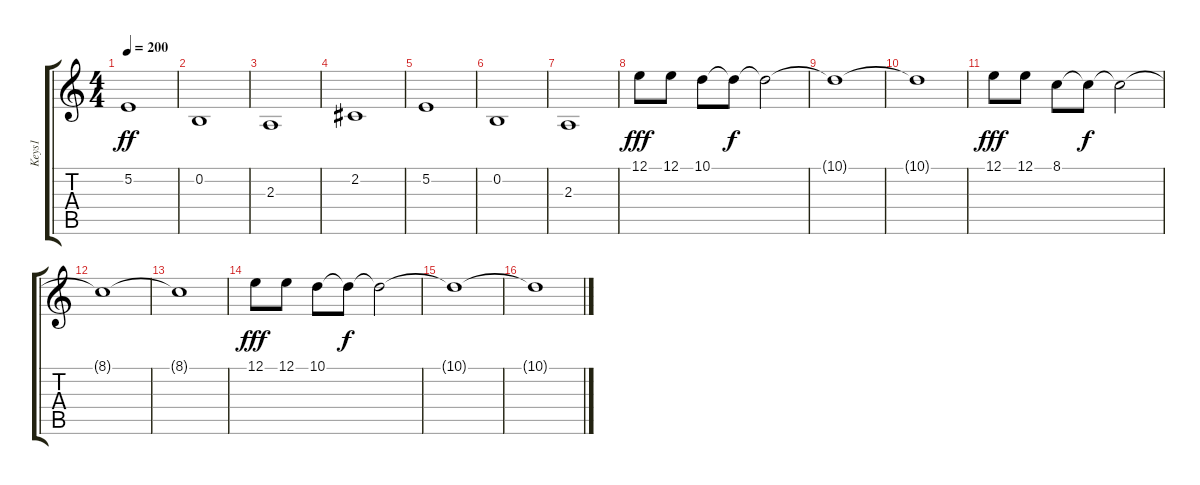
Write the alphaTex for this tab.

\track ("Keys1" "Keys1") {instrument stringensemble1}
\staff {score tabs}
\tuning (E4 B3 G3 D3 A2 E2) {hide}
\ts (4 4)
\tempo 200
\clef g2
\ks c
5.2.1{dy ff} |
0.2.1 |
2.3.1 |
2.2.1 |
5.2.1 |
0.2.1 |
2.3.1 |
12.1.8{dy fff} 12.1.8 10.1.8 10.1{t}.8{dy f} 10.1{t}.2 |
10.1{t}.1 |
10.1{t}.1 |
12.1.8{dy fff} 12.1.8 8.1.8 8.1{t}.8{dy f} 8.1{t}.2 |
8.1{t}.1 |
8.1{t}.1 |
12.1.8{dy fff} 12.1.8 10.1.8 10.1{t}.8{dy f} 10.1{t}.2 |
10.1{t}.1 |
10.1{t}.1
